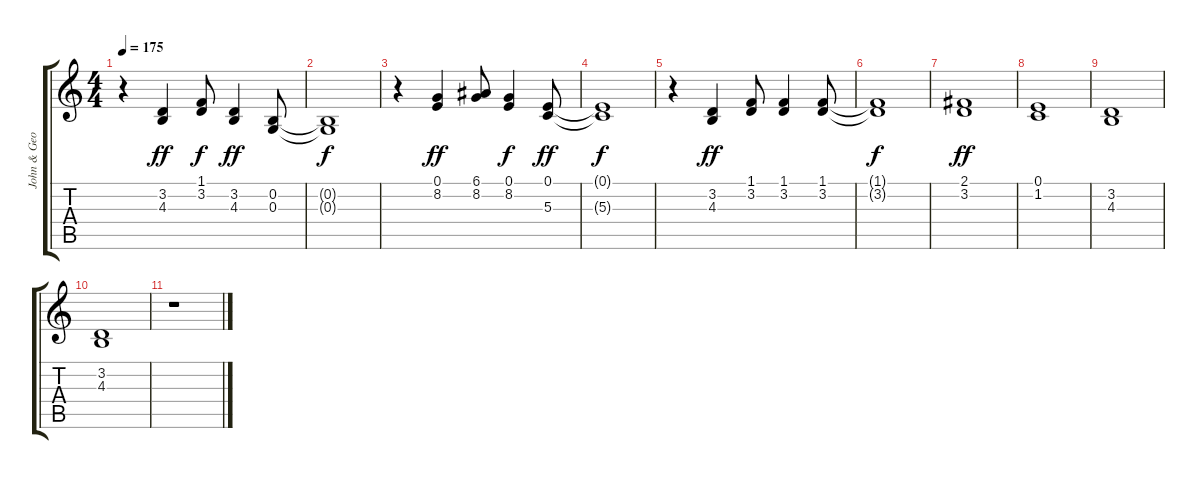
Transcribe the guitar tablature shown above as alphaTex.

\track ("John & George" "John & Geo") {instrument electricpiano2}
\staff {score tabs}
\tuning (E4 B3 G3 D3 A2 E2) {hide}
\ts (4 4)
\tempo 175
\clef g2
\ks c
r.4{dy f} (3.2 4.3).4{dy ff volume 12} (1.1 3.2).8{dy f volume 12} (3.2 4.3).4{dy ff volume 12} (0.2 0.3).8{volume 12} |
(0.2{t} 0.3{t}).1{dy f} |
r.4 (0.1 8.2).4{dy ff volume 10} (6.1 8.2).8{volume 10} (0.1 8.2).4{dy f volume 10} (0.1 5.3).8{dy ff volume 9} |
(0.1{t} 5.3{t}).1{dy f} |
r.4 (3.2 4.3).4{dy ff volume 8} (1.1 3.2).8{volume 8} (1.1 3.2).4{volume 7} (1.1 3.2).8{volume 7} |
(1.1{t} 3.2{t}).1{dy f} |
(2.1 3.2).1{dy ff volume 6} |
(0.1 1.2).1{volume 5} |
(3.2 4.3).1{volume 4} |
(3.2 4.3).1{volume 2} |
r.1
